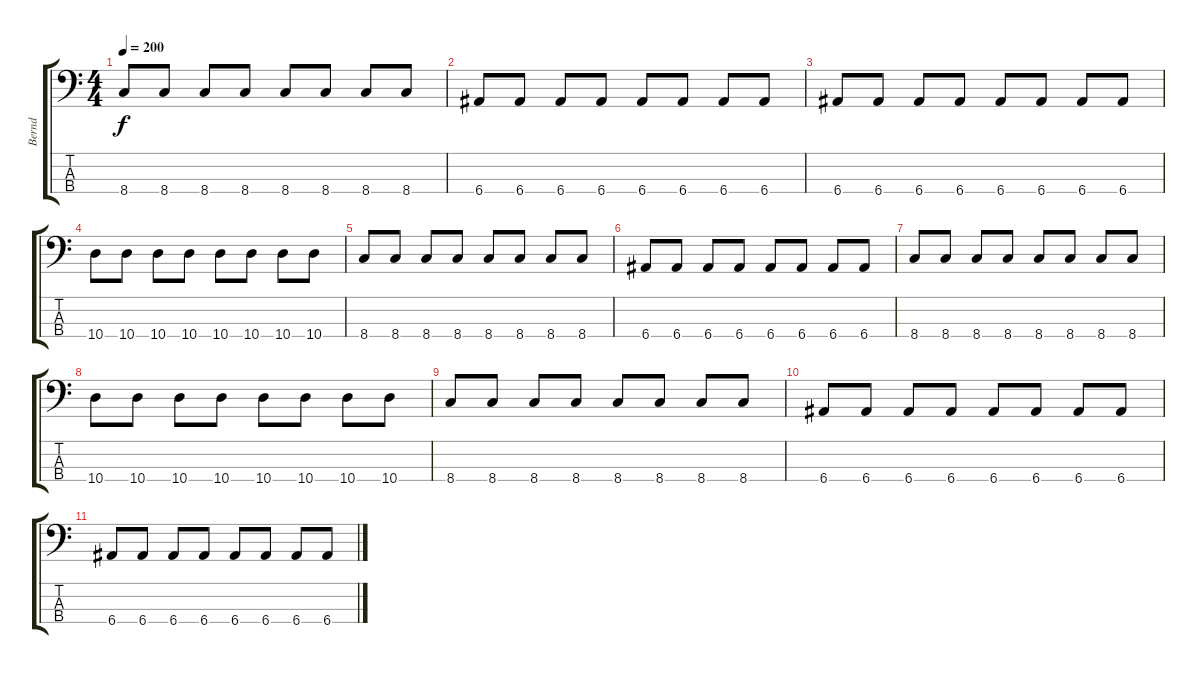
\track ("Bernd" "Bernd") {instrument electricbassfinger}
\staff {score tabs}
\tuning (G2 D2 A1 E1) {hide}
\ts (4 4)
\tempo 200
\clef f4
\ks c
8.4.8{dy f} 8.4.8 8.4.8 8.4.8 8.4.8 8.4.8 8.4.8 8.4.8 |
6.4.8 6.4.8 6.4.8 6.4.8 6.4.8 6.4.8 6.4.8 6.4.8 |
6.4.8 6.4.8 6.4.8 6.4.8 6.4.8 6.4.8 6.4.8 6.4.8 |
10.4.8 10.4.8 10.4.8 10.4.8 10.4.8 10.4.8 10.4.8 10.4.8 |
8.4.8 8.4.8 8.4.8 8.4.8 8.4.8 8.4.8 8.4.8 8.4.8 |
6.4.8 6.4.8 6.4.8 6.4.8 6.4.8 6.4.8 6.4.8 6.4.8 |
8.4.8 8.4.8 8.4.8 8.4.8 8.4.8 8.4.8 8.4.8 8.4.8 |
10.4.8 10.4.8 10.4.8 10.4.8 10.4.8 10.4.8 10.4.8 10.4.8 |
8.4.8 8.4.8 8.4.8 8.4.8 8.4.8 8.4.8 8.4.8 8.4.8 |
6.4.8 6.4.8 6.4.8 6.4.8 6.4.8 6.4.8 6.4.8 6.4.8 |
6.4.8 6.4.8 6.4.8 6.4.8 6.4.8 6.4.8 6.4.8 6.4.8
